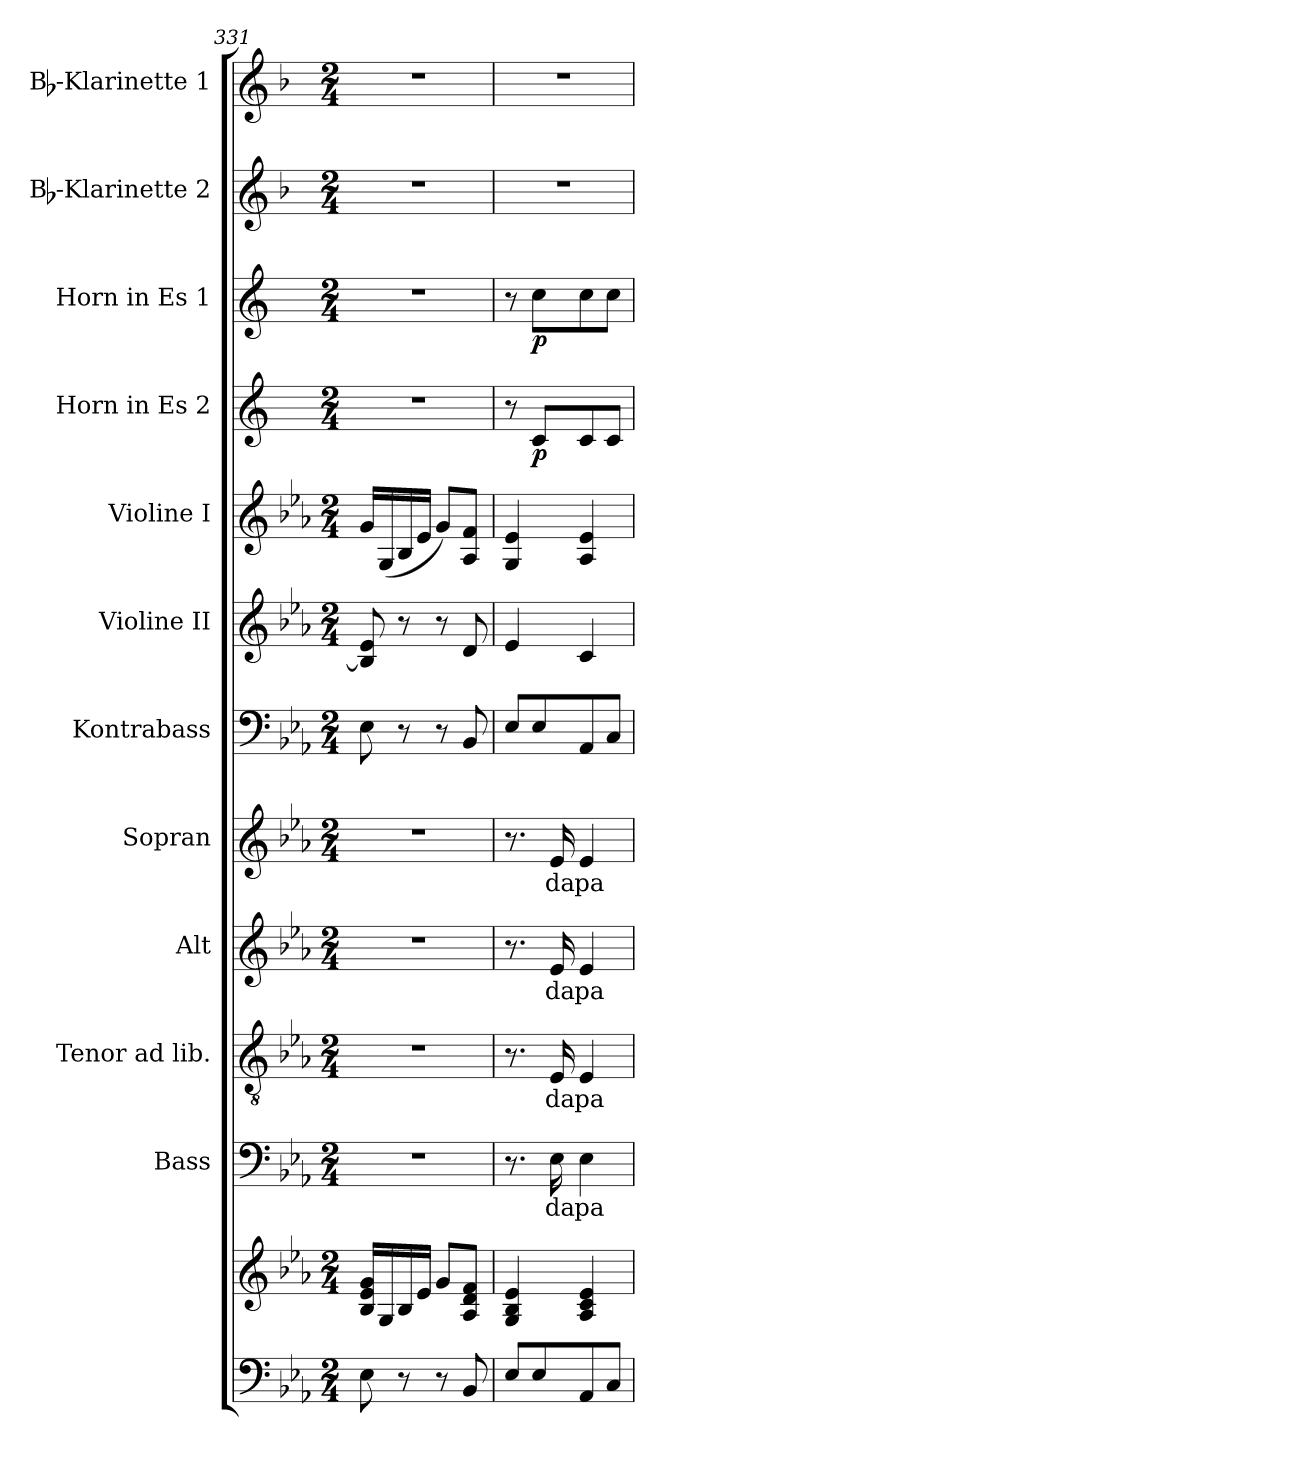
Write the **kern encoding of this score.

**kern	**kern	**kern	**text	**kern	**text	**kern	**text	**kern	**text	**kern	**kern	**kern	**kern	**dynam	**kern	**dynam	**kern	**kern
*part12	*part12	*part11	*part11	*part10	*part10	*part9	*part9	*part8	*part8	*part7	*part6	*part5	*part4	*part4	*part3	*part3	*part2	*part1
*staff13	*staff12	*staff11	*staff11	*staff10	*staff10	*staff9	*staff9	*staff8	*staff8	*staff7	*staff6	*staff5	*staff4	*staff4	*staff3	*staff3	*staff2	*staff1
*	*	*I"Bass	*	*I"Tenor ad lib.	*	*I"Alt	*	*I"Sopran	*	*I"Kontrabass	*I"Violine II	*I"Violine I	*I"Horn in Es 2	*	*I"Horn in Es 1	*	*I"Bb-Klarinette 2	*I"Bb-Klarinette 1
*	*	*I'B.	*	*I'T.	*	*I'A.	*	*I'S.	*	*I'Kb.	*I'Vl. II	*I'Vl. I	*	*	*	*	*I'Bb Kl. 2	*I'Bb Kl. 1
*clefF4	*clefG2	*clefF4	*	*clefGv2	*	*clefG2	*	*clefG2	*	*clefF4	*clefG2	*clefG2	*clefG2	*	*clefG2	*	*clefG2	*clefG2
*	*	*	*	*	*	*	*	*	*	*ITrd7c12	*	*	*ITrd5c9	*	*ITrd5c9	*	*ITrd1c2	*ITrd1c2
*k[b-e-a-]	*k[b-e-a-]	*k[b-e-a-]	*	*k[b-e-a-]	*	*k[b-e-a-]	*	*k[b-e-a-]	*	*k[b-e-a-]	*k[b-e-a-]	*k[b-e-a-]	*k[b-e-a-]	*	*k[b-e-a-]	*	*k[b-e-a-]	*k[b-e-a-]
*E-:	*E-:	*E-:	*	*E-:	*	*E-:	*	*E-:	*	*E-:	*E-:	*E-:	*E-:	*	*E-:	*	*E-:	*E-:
*M2/4	*M2/4	*M2/4	*	*M2/4	*	*M2/4	*	*M2/4	*	*M2/4	*M2/4	*M2/4	*M2/4	*	*M2/4	*	*M2/4	*M2/4
=331	=331	=331	=331	=331	=331	=331	=331	=331	=331	=331	=331	=331	=331	=331	=331	=331	=331	=331
8E-\	16B-/ 16e-/ 16g/LL	2r	.	2r	.	2r	.	2r	.	8EE-\	8B-/] 8e-/	16g/LL	2r	.	2r	.	2r	2r
.	16G/	.	.	.	.	.	.	.	.	.	.	(<16G/	.	.	.	.	.	.
8r	16B-/	.	.	.	.	.	.	.	.	8r	8r	16B-/	.	.	.	.	.	.
.	16e-/JJ	.	.	.	.	.	.	.	.	.	.	16e-/JJ	.	.	.	.	.	.
8r	8g/L	.	.	.	.	.	.	.	.	8r	8r	8g/L)	.	.	.	.	.	.
8BB-/	8A-/ 8d/ 8f/J	.	.	.	.	.	.	.	.	8BBB-/	8d/	8A-/ 8f/J	.	.	.	.	.	.
=332	=332	=332	=332	=332	=332	=332	=332	=332	=332	=332	=332	=332	=332	=332	=332	=332	=332	=332
8E-/L	4G/ 4B-/ 4e-/	8.r	.	8.r	.	8.r	.	8.r	.	8EE-/L	4e-/	4G/ 4e-/	8r	.	8r	.	2r	2r
!	!	!	!	!	!	!	!	!	!	!	!	!	!	!LO:DY:b	!	!LO:DY:b	!	!
8E-/	.	.	.	.	.	.	.	.	.	8EE-/	.	.	8E-/L	p	8e-\L	p	.	.
!	!	!	!LO:LY:b	!	!LO:LY:b	!	!LO:LY:b	!	!LO:LY:b	!	!	!	!	!	!	!	!	!
.	.	16E-\	da	16E-/	da	16e-/	da	16e-/	da	.	.	.	.	.	.	.	.	.
!	!	!	!LO:LY:b	!	!LO:LY:b	!	!LO:LY:b	!	!LO:LY:b	!	!	!	!	!	!	!	!	!
8AA-/	4A-/ 4c/ 4e-/	4E-\	pa-	4E-/	pa-	4e-/	pa-	4e-/	pa-	8AAA-/	4c/	4A-/ 4e-/	8E-/	.	8e-\	.	.	.
8C/J	.	.	.	.	.	.	.	.	.	8CC/J	.	.	8E-/J	.	8e-\J	.	.	.
=	=	=	=	=	=	=	=	=	=	=	=	=	=	=	=	=	=	=
*-	*-	*-	*-	*-	*-	*-	*-	*-	*-	*-	*-	*-	*-	*-	*-	*-	*-	*-
